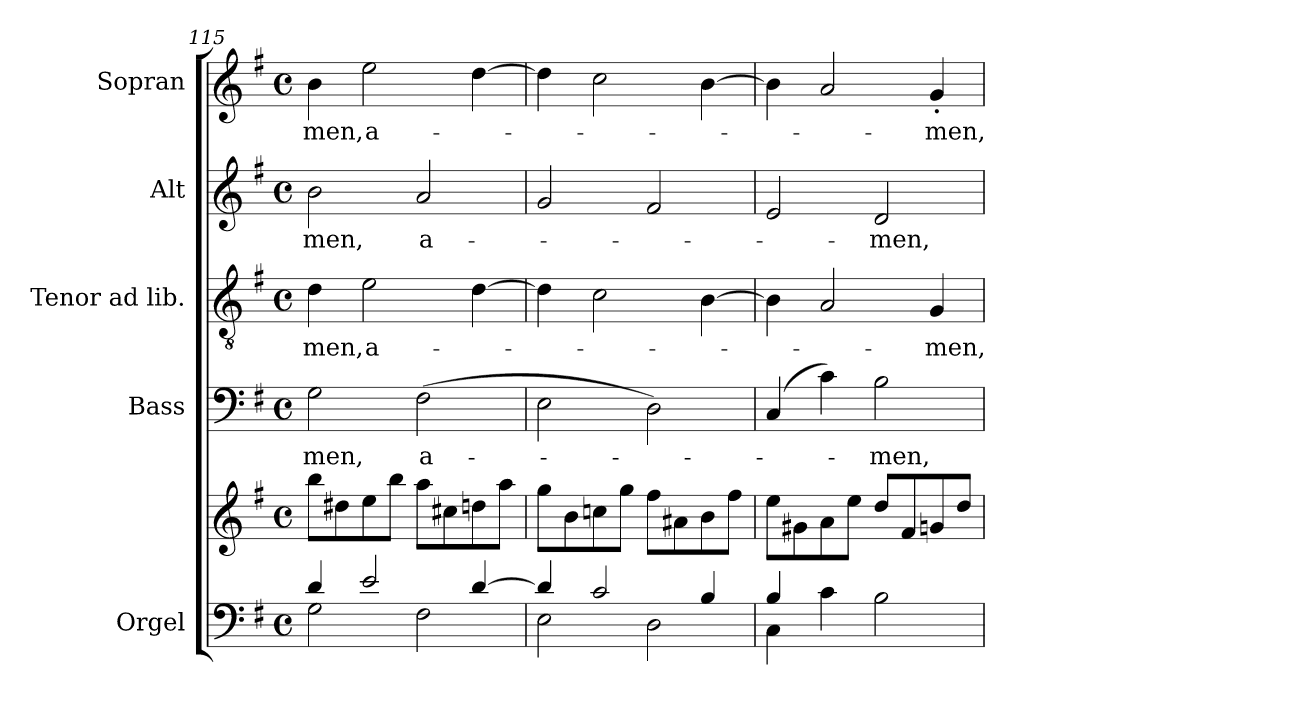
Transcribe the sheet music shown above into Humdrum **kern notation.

**kern	**kern	**kern	**text	**kern	**text	**kern	**text	**kern	**text
*part5	*part5	*part4	*part4	*part3	*part3	*part2	*part2	*part1	*part1
*staff6	*staff5	*staff4	*staff4	*staff3	*staff3	*staff2	*staff2	*staff1	*staff1
*I"Orgel	*	*I"Bass	*	*I"Tenor ad lib.	*	*I"Alt	*	*I"Sopran	*
*I'Org.	*	*I'B.	*	*I'T.	*	*I'A.	*	*I'S.	*
*clefF4	*clefG2	*clefF4	*	*clefGv2	*	*clefG2	*	*clefG2	*
*k[f#]	*k[f#]	*k[f#]	*	*k[f#]	*	*k[f#]	*	*k[f#]	*
*G:	*G:	*G:	*	*G:	*	*G:	*	*G:	*
*M4/4	*M4/4	*M4/4	*	*M4/4	*	*M4/4	*	*M4/4	*
*met(c)	*met(c)	*met(c)	*	*met(c)	*	*met(c)	*	*met(c)	*
=115	=115	=115	=115	=115	=115	=115	=115	=115	=115
*^	*	*	*	*	*	*	*	*	*
!	!	!	!	!LO:LY:b	!	!LO:LY:b	!	!LO:LY:b	!	!LO:LY:b
4d/	2G\	8bb\L	2G\	-men,	4d\	-men,	2b\	-men,	4b\	-men,
.	.	8dd#X\	.	.	.	.	.	.	.	.
!	!	!	!	!	!	!LO:LY:b	!	!	!	!LO:LY:b
2e/	.	8ee\	.	.	2e\	a-	.	.	2ee\	a-
.	.	8bb\J	.	.	.	.	.	.	.	.
!	!	!	!	!LO:LY:b	!	!	!	!LO:LY:b	!	!
.	2F#\	8aa\L	(>2F#\	a-	.	.	2a/	a-	.	.
.	.	8cc#X\	.	.	.	.	.	.	.	.
[>4d/	.	8ddn\	.	.	[4d\	.	.	.	[4dd\	.
.	.	8aa\J	.	.	.	.	.	.	.	.
=116	=116	=116	=116	=116	=116	=116	=116	=116	=116	=116
4d/]	2E\	8gg\L	2E\	.	4d\]	.	2g/	.	4dd\]	.
.	.	8b\	.	.	.	.	.	.	.	.
2c/	.	8ccn\	.	.	2c\	.	.	.	2cc\	.
.	.	8gg\J	.	.	.	.	.	.	.	.
.	2D\	8ff#\L	2D\)	.	.	.	2f#/	.	.	.
.	.	8a#X\	.	.	.	.	.	.	.	.
4B/	.	8b\	.	.	[4B\	.	.	.	[4b\	.
.	.	8ff#\J	.	.	.	.	.	.	.	.
!!LO:LB:g=z
=117	=117	=117	=117	=117	=117	=117	=117	=117	=117	=117
4B/	4C\	8ee\L	(4C/	.	4B\]	.	2e/	.	4b\]	.
.	.	8g#X\	.	.	.	.	.	.	.	.
4ryy	4c\	8a\	4c\)	.	2A/	.	.	.	2a/	.
.	.	8ee\J	.	.	.	.	.	.	.	.
!	!	!	!	!LO:LY:b	!	!	!	!LO:LY:b	!	!
2ryy	2B\	8dd/L	2B\	-men,	.	.	2d/	-men,	.	.
.	.	8f#/	.	.	.	.	.	.	.	.
!	!	!	!	!	!	!LO:LY:b	!	!	!	!LO:LY:b
.	.	8gn/	.	.	4G/	-men,	.	.	4g'</	-men,
.	.	8dd/J	.	.	.	.	.	.	.	.
*v	*v	*	*	*	*	*	*	*	*	*
=	=	=	=	=	=	=	=	=	=
*-	*-	*-	*-	*-	*-	*-	*-	*-	*-
